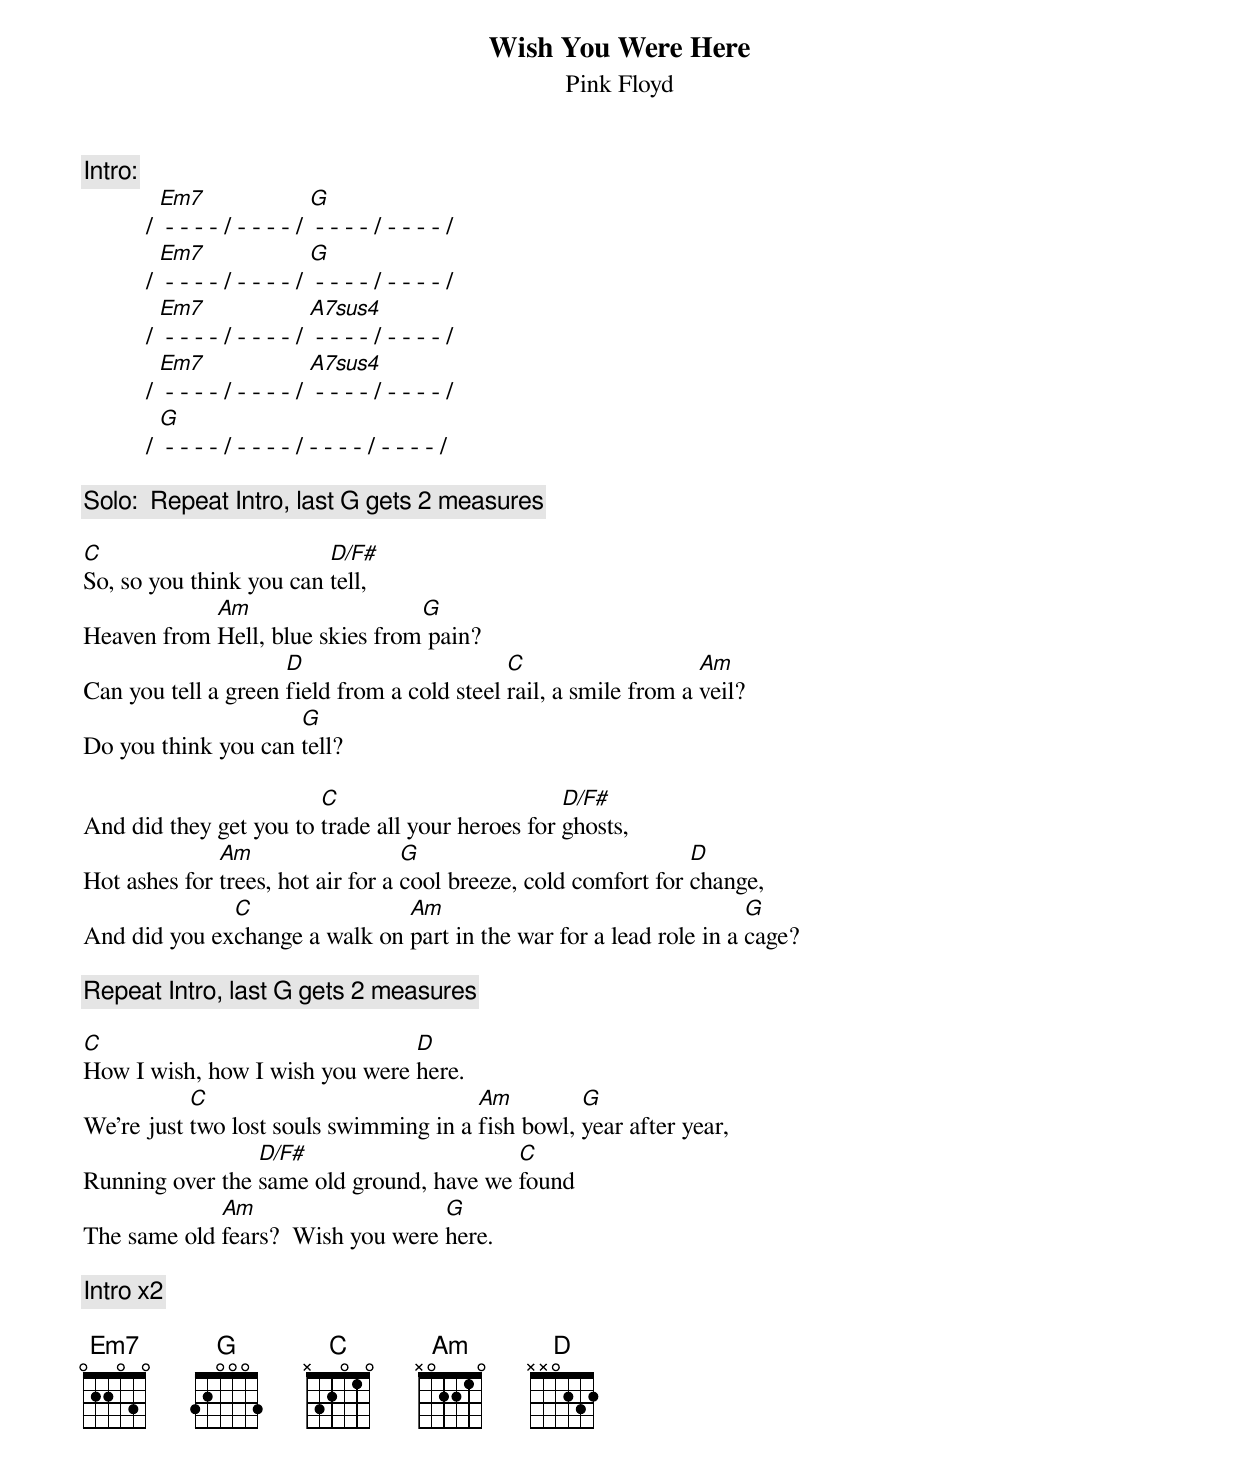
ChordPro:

{title: Wish You Were Here}
{subtitle: Pink Floyd}

{c:Intro:  }
          / [Em7] - - - - / - - - - / [G] - - - - / - - - - /
          / [Em7] - - - - / - - - - / [G] - - - - / - - - - /
          / [Em7] - - - - / - - - - / [A7sus4] - - - - / - - - - /
          / [Em7] - - - - / - - - - / [A7sus4] - - - - / - - - - /
          / [G] - - - - / - - - - / - - - - / - - - - /

{c:Solo:  Repeat Intro, last G gets 2 measures}

[C]So, so you think you can [D/F#]tell,
Heaven from [Am]Hell, blue skies from[G] pain?
Can you tell a green [D]field from a cold steel [C]rail, a smile from a [Am]veil?
Do you think you can [G]tell?

And did they get you to [C]trade all your heroes for [D/F#]ghosts,
Hot ashes for [Am]trees, hot air for a [G]cool breeze, cold comfort for [D]change,
And did you ex[C]change a walk on [Am]part in the war for a lead role in a [G]cage?

{c:Repeat Intro, last G gets 2 measures}

[C]How I wish, how I wish you were [D]here.
We're just [C]two lost souls swimming in a [Am]fish bowl, [G]year after year,
Running over the [D/F#]same old ground, have we [C]found
The same old [Am]fears?  Wish you were [G]here.

{c:Intro x2}

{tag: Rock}
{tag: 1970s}
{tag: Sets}
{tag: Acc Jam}
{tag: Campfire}
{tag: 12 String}
